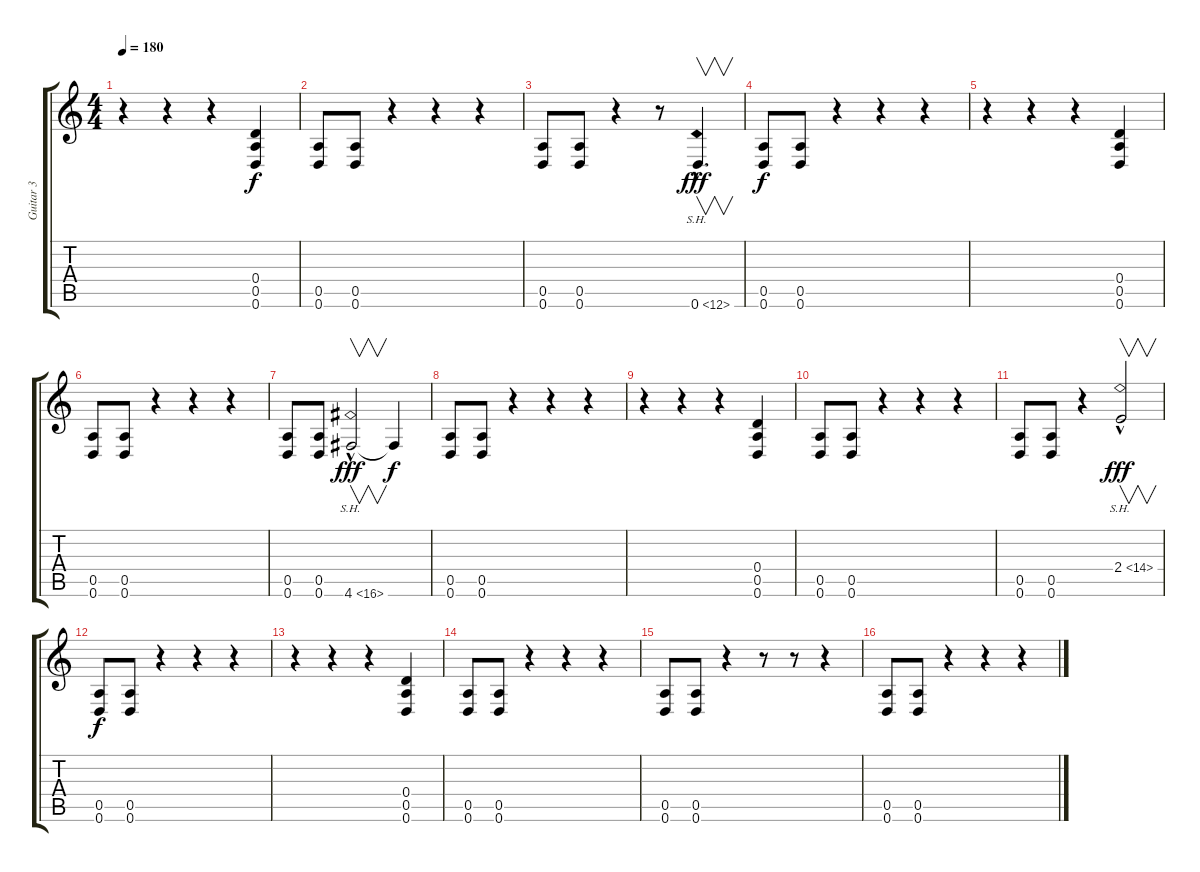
\track ("Guitar 3" "Guitar 3") {instrument distortionguitar}
\staff {score tabs}
\tuning (E4 B3 G3 D3 A2 D2) {hide}
\ts (4 4)
\tempo 180
\clef g2
\ks c
r.4{dy f} r.4 r.4 (0.4 0.5 0.6).4 |
(0.5 0.6).8 (0.5 0.6).8 r.4 r.4 r.4 |
(0.5 0.6).8 (0.5 0.6).8 r.4 r.8 0.6{sh 12 hac}.4{v d dy fff} |
(0.5 0.6).8{dy f} (0.5 0.6).8 r.4 r.4 r.4 |
r.4 r.4 r.4 (0.4 0.5 0.6).4 |
(0.5 0.6).8 (0.5 0.6).8 r.4 r.4 r.4 |
(0.5 0.6).8 (0.5 0.6).8 4.6{sh 12 hac}.2{v dy fff} 4.6{t}.4{dy f} |
(0.5 0.6).8 (0.5 0.6).8 r.4 r.4 r.4 |
r.4 r.4 r.4 (0.4 0.5 0.6).4 |
(0.5 0.6).8 (0.5 0.6).8 r.4 r.4 r.4 |
(0.5 0.6).8 (0.5 0.6).8 r.4 2.4{sh 12 hac}.2{v dy fff} |
(0.5 0.6).8{dy f} (0.5 0.6).8 r.4 r.4 r.4 |
r.4 r.4 r.4 (0.4 0.5 0.6).4 |
(0.5 0.6).8 (0.5 0.6).8 r.4 r.4 r.4 |
(0.5 0.6).8 (0.5 0.6).8 r.4 r.8 r.8 r.4 |
(0.5 0.6).8 (0.5 0.6).8 r.4 r.4 r.4
